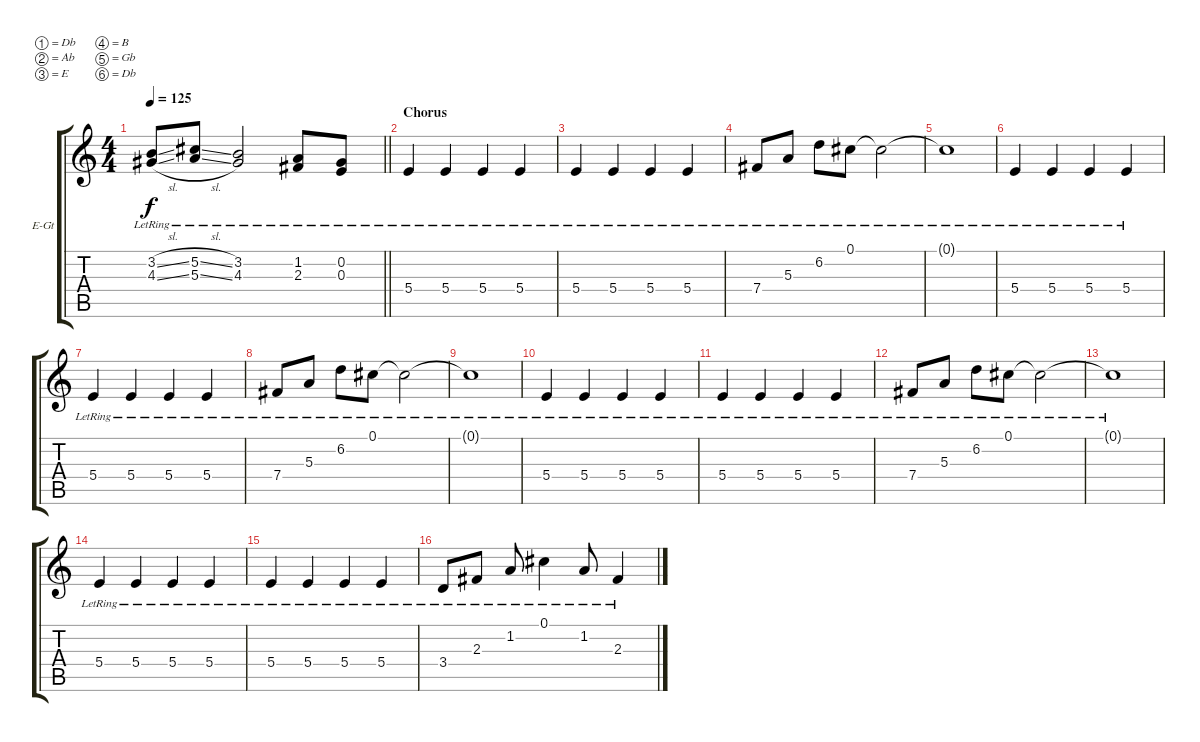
\bracketExtendMode groupsimilarinstruments
\firstSystemTrackNameOrientation horizontal
\otherSystemsTrackNameOrientation horizontal
\track ("Distortion 01" "E-Gt") {instrument overdrivenguitar}
\staff {score tabs}
\tuning (Db4 Ab3 E3 B2 Gb2 Db2)
\ts (4 4)
\tempo 125
\clef g2
\barLineRight lightlight
\ks c
(3.2{sl lr} 4.3{sl lr}).8{dy f} (5.2{sl lr} 5.3{sl lr}).8 (3.2{lr} 4.3{lr}).2 (1.2{lr} 2.3{lr}).8 (0.2 0.3{lr}).8 |
\section ("" "Chorus")
5.4{lr}.4 5.4{lr}.4 5.4{lr}.4 5.4{lr}.4 |
5.4{lr}.4 5.4{lr}.4 5.4{lr}.4 5.4{lr}.4 |
7.4{lr}.8 5.3{lr}.8 6.2{lr}.8 0.1{lr}.8 0.1{lr t}.2 |
0.1{lr t}.1 |
5.4{lr}.4 5.4{lr}.4 5.4{lr}.4 5.4{lr}.4 |
5.4{lr}.4 5.4{lr}.4 5.4{lr}.4 5.4{lr}.4 |
7.4{lr}.8 5.3{lr}.8 6.2{lr}.8 0.1{lr}.8 0.1{lr t}.2 |
0.1{lr t}.1 |
5.4{lr}.4 5.4{lr}.4 5.4{lr}.4 5.4{lr}.4 |
5.4{lr}.4 5.4{lr}.4 5.4{lr}.4 5.4{lr}.4 |
7.4{lr}.8 5.3{lr}.8 6.2{lr}.8 0.1{lr}.8 0.1{lr t}.2 |
0.1{lr t}.1 |
5.4{lr}.4 5.4{lr}.4 5.4{lr}.4 5.4{lr}.4 |
5.4{lr}.4 5.4{lr}.4 5.4{lr}.4 5.4{lr}.4 |
3.4{lr}.8 2.3{lr}.8 1.2{lr}.8 0.1{lr}.4 1.2{lr}.8 2.3{lr}.4
